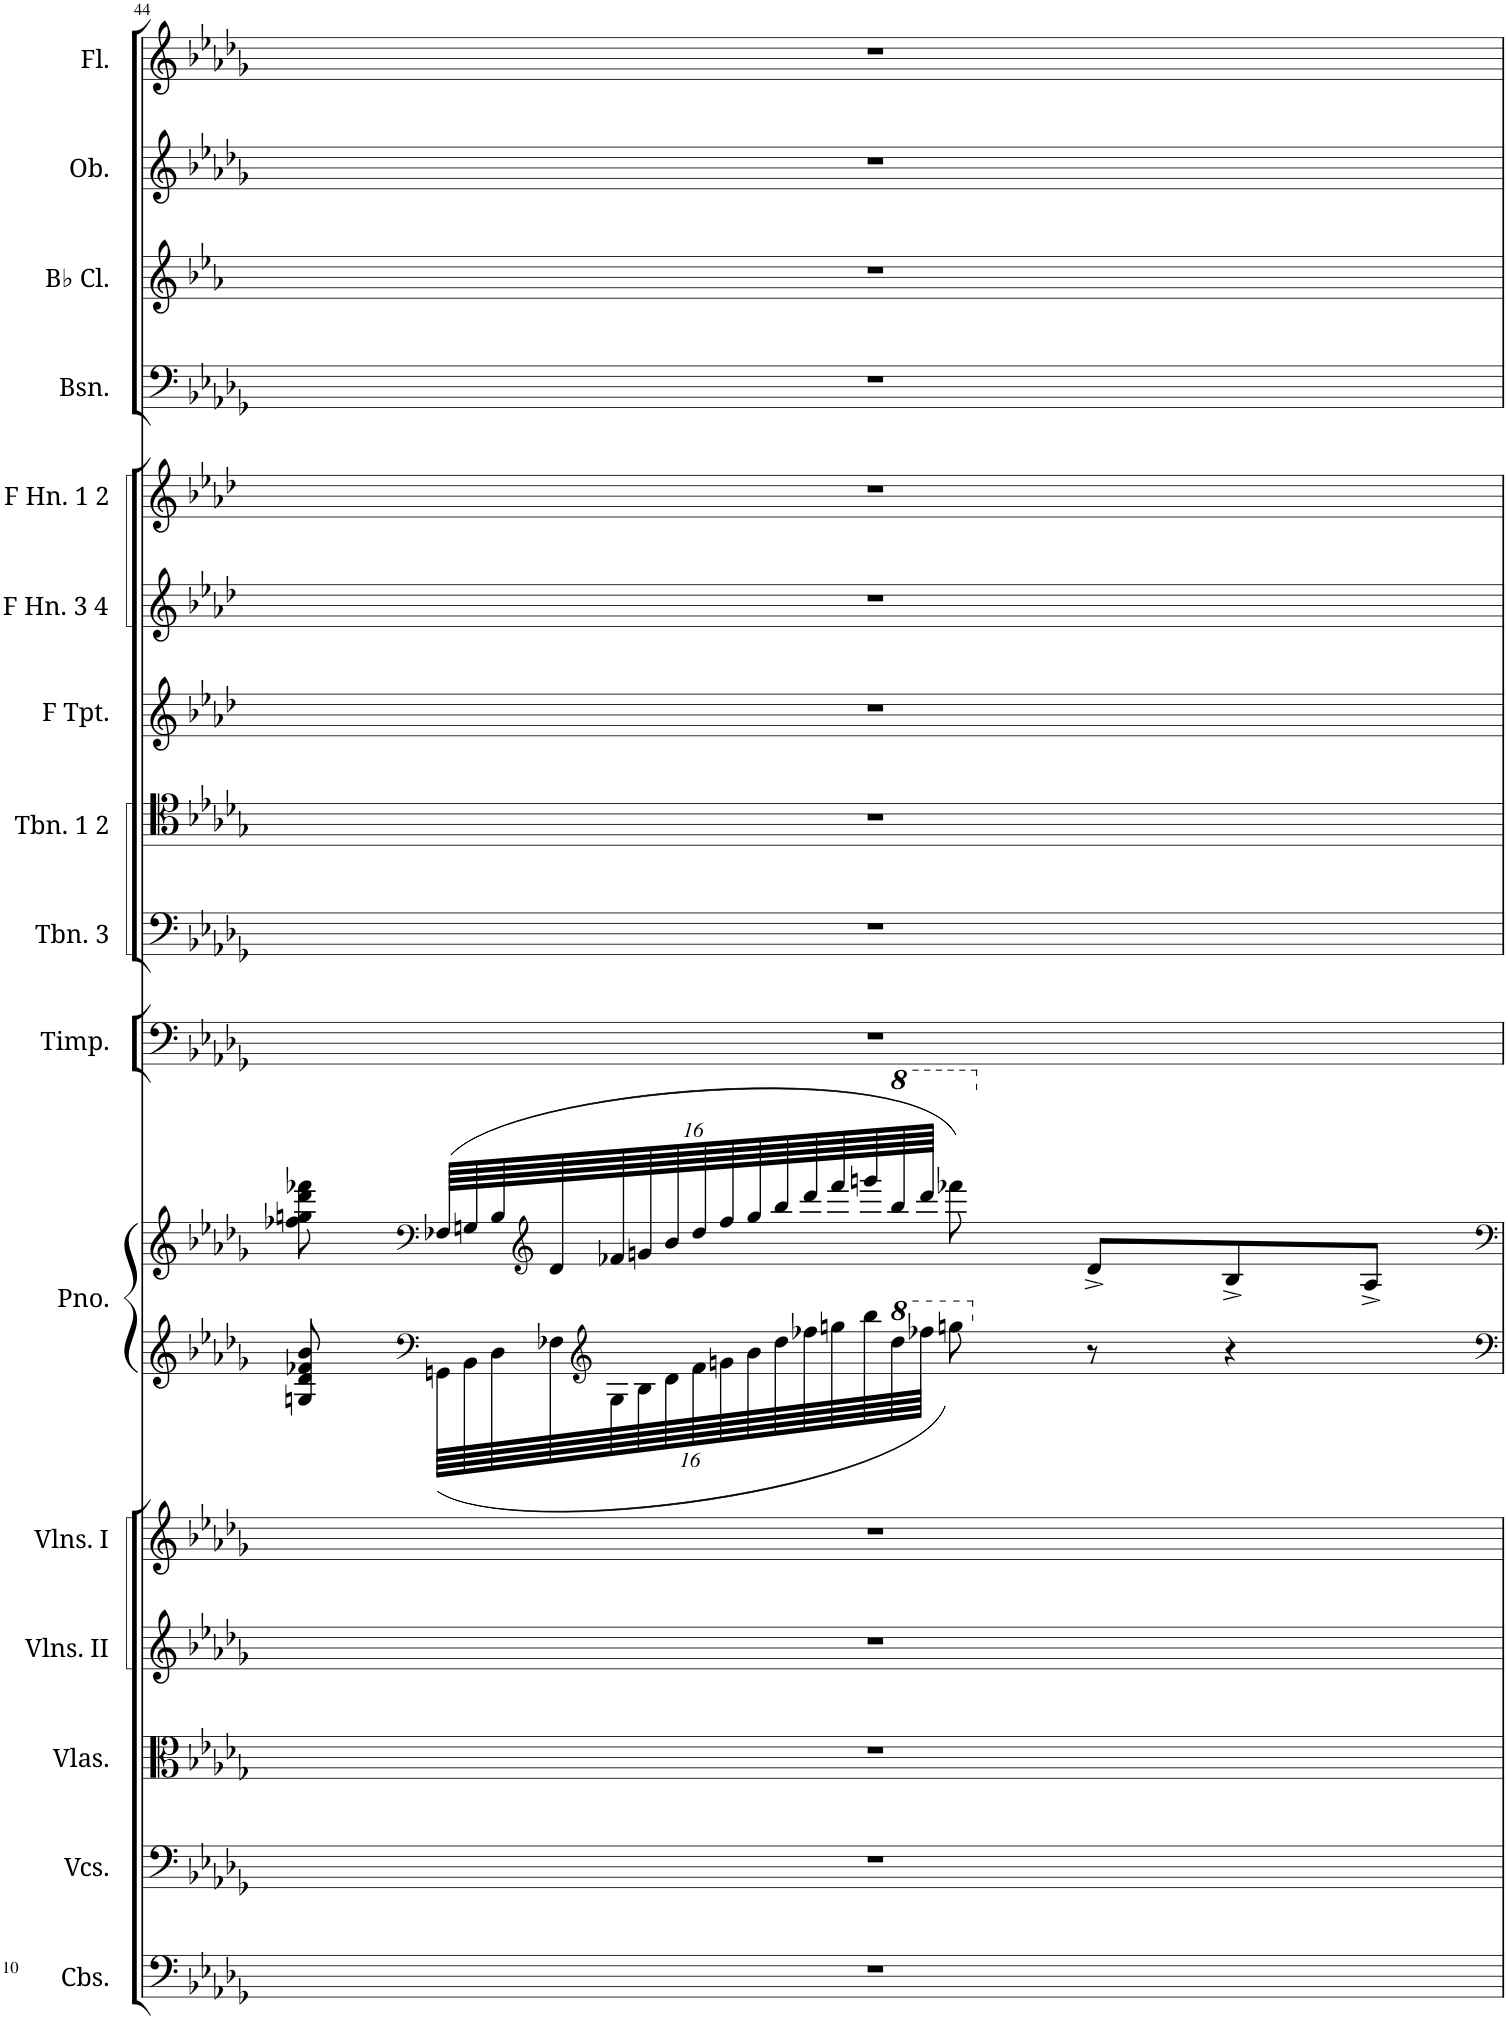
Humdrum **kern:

**kern	**kern	**kern	**kern	**kern	**kern	**kern	**kern	**kern	**kern	**kern	**kern	**kern	**kern	**kern	**kern	**kern
*part16	*part15	*part14	*part13	*part12	*part11	*part11	*part10	*part9	*part8	*part7	*part6	*part5	*part4	*part3	*part2	*part1
*staff17	*staff16	*staff15	*staff14	*staff13	*staff12	*staff11	*staff10	*staff9	*staff8	*staff7	*staff6	*staff5	*staff4	*staff3	*staff2	*staff1
*I"Contrabasses	*I"Violoncellos	*I"Violas	*I"Violins II	*I"Violins I	*I"Grand Piano	*	*I"Timpani (Ab-Db-Eb)	*I"Trombone 3	*I"Trombone 1 &amp; 2	*I"F Trumpet	*I"F Horn 3 &amp; 4	*I"F Horn 1 &amp; 2	*I"Bassoon	*I"Bb Clarinet	*I"Oboe	*I"Flute
*I'Cbs.	*I'Vcs.	*I'Vlas.	*I'Vlns. II	*I'Vlns. I	*I'Pno.	*	*I'Timp.	*I'Tbn. 3	*I'Tbn. 1 2	*I'F Tpt.	*I'F Hn. 3 4	*I'F Hn. 1 2	*I'Bsn.	*I'Bb Cl.	*I'Ob.	*I'Fl.
!!LO:PB:g=z
*clefF4	*clefF4	*clefC3	*clefG2	*clefG2	*clefG2	*clefG2	*clefF4	*clefF4	*clefC4	*clefG2	*clefG2	*clefG2	*clefF4	*clefG2	*clefG2	*clefG2
*Trd7c12	*	*	*	*	*	*	*	*	*	*Trd-3c-5	*Trd4c7	*Trd4c7	*	*Trd1c2	*	*
*k[b-e-a-d-g-]	*k[b-e-a-d-g-]	*k[b-e-a-d-g-]	*k[b-e-a-d-g-]	*k[b-e-a-d-g-]	*k[b-e-a-d-g-]	*k[b-e-a-d-g-]	*k[b-e-a-d-g-]	*k[b-e-a-d-g-]	*k[b-e-a-d-g-]	*k[b-e-a-d-]	*k[b-e-a-d-]	*k[b-e-a-d-]	*k[b-e-a-d-g-]	*k[b-e-a-]	*k[b-e-a-d-g-]	*k[b-e-a-d-g-]
*M6/8	*M6/8	*M6/8	*M6/8	*M6/8	*M6/8	*M6/8	*M6/8	*M6/8	*M6/8	*M6/8	*M6/8	*M6/8	*M6/8	*M6/8	*M6/8	*M6/8
=44	=44	=44	=44	=44	=44	=44	=44	=44	=44	=44	=44	=44	=44	=44	=44	=44
2.r	2.r	2.r	2.r	2.r	8Gn/^ 8d-/^ 8f-X/^ 8b-/^	8ff-X\^ 8ggn\^ 8ddd-\^ 8fff-X\^	2.r	2.r	2.r	2.r	2.r	2.r	2.r	2.r	2.r	2.r
*	*	*	*	*	*clefF4	*clefF4	*	*	*	*	*	*	*	*	*	*
*	*	*	*	*	*Xbrackettup	*Xbrackettup	*	*	*	*	*	*	*	*	*	*
.	.	.	.	.	192.GGn\LLLL	(192.F-X/LLLL	.	.	.	.	.	.	.	.	.	.
.	.	.	.	.	192.BB-\	192.Gn/	.	.	.	.	.	.	.	.	.	.
.	.	.	.	.	192.D-\	192.B-/	.	.	.	.	.	.	.	.	.	.
*	*	*	*	*	*	*clefG2	*	*	*	*	*	*	*	*	*	*
.	.	.	.	.	192.F-X\	192.d-/	.	.	.	.	.	.	.	.	.	.
*	*	*	*	*	*clefG2	*	*	*	*	*	*	*	*	*	*	*
.	.	.	.	.	192.G\	192.f-X/	.	.	.	.	.	.	.	.	.	.
.	.	.	.	.	192.B-\	192.gn/	.	.	.	.	.	.	.	.	.	.
.	.	.	.	.	192.d-\	192.b-/	.	.	.	.	.	.	.	.	.	.
.	.	.	.	.	192.f-\	192.dd-/	.	.	.	.	.	.	.	.	.	.
.	.	.	.	.	192.gn\	192.ff-/	.	.	.	.	.	.	.	.	.	.
.	.	.	.	.	192.b-\	192.gg/	.	.	.	.	.	.	.	.	.	.
.	.	.	.	.	192.dd-\	192.bb-/	.	.	.	.	.	.	.	.	.	.
.	.	.	.	.	192.ff-X\	192.ddd-/	.	.	.	.	.	.	.	.	.	.
.	.	.	.	.	192.ggn\	192.fff-/	.	.	.	.	.	.	.	.	.	.
.	.	.	.	.	192.bb-\	192.gggn/	.	.	.	.	.	.	.	.	.	.
*	*	*	*	*	*8va	*	*	*	*	*	*	*	*	*	*	*
*	*	*	*	*	*	*8va	*	*	*	*	*	*	*	*	*	*
.	.	.	.	.	192.ddd-\	192.bbb-/	.	.	.	.	.	.	.	.	.	.
.	.	.	.	.	192.fff-X\JJJJ	192.dddd-/JJJJ	.	.	.	.	.	.	.	.	.	.
.	.	.	.	.	8gggn\	8ffff-X\)	.	.	.	.	.	.	.	.	.	.
*	*	*	*	*	*X8va	*	*	*	*	*	*	*	*	*	*	*
*	*	*	*	*	*	*X8va	*	*	*	*	*	*	*	*	*	*
.	.	.	.	.	8r	8d-^/L	.	.	.	.	.	.	.	.	.	.
.	.	.	.	.	4r	8B-^/	.	.	.	.	.	.	.	.	.	.
.	.	.	.	.	.	8A-^/J	.	.	.	.	.	.	.	.	.	.
=	=	=	=	=	=	=	=	=	=	=	=	=	=	=	=	=
*-	*-	*-	*-	*-	*-	*-	*-	*-	*-	*-	*-	*-	*-	*-	*-	*-
